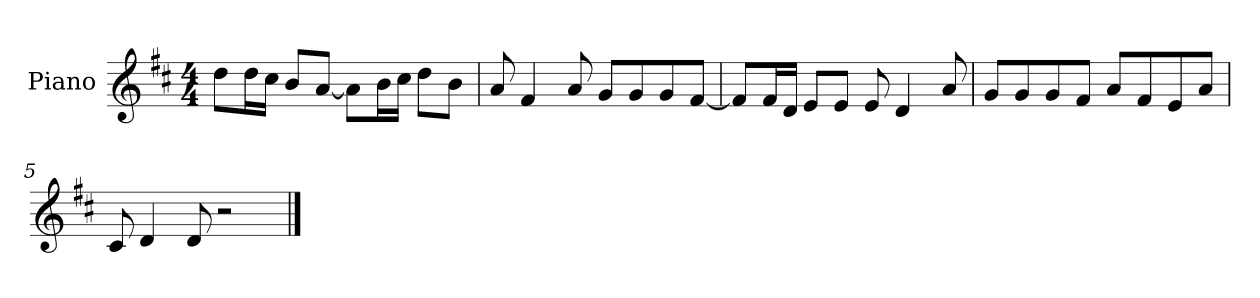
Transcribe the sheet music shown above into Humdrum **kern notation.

**kern
*part1
*staff1
*I"Piano
*I'P-no
*clefG2
*k[f#c#]
*M4/4
*MM90
=1
8dd\L
16dd\L
16cc#\JJ
8b/L
[8a/J
8a\L]
16b\L
16cc#\JJ
8dd\L
8b\J
=2
8a/
4f#/
8a/
8g/L
8g/
8g/
[8f#/J
=3
8f#/L]
16f#/L
16d/JJ
8e/L
8e/J
8e/
4d/
8a/
=4
8g/L
8g/
8g/
8f#/J
8a/L
8f#/
8e/
8a/J
!!LO:LB:g=z
=5
8c#/
4d/
8d/
2r
==
*-
